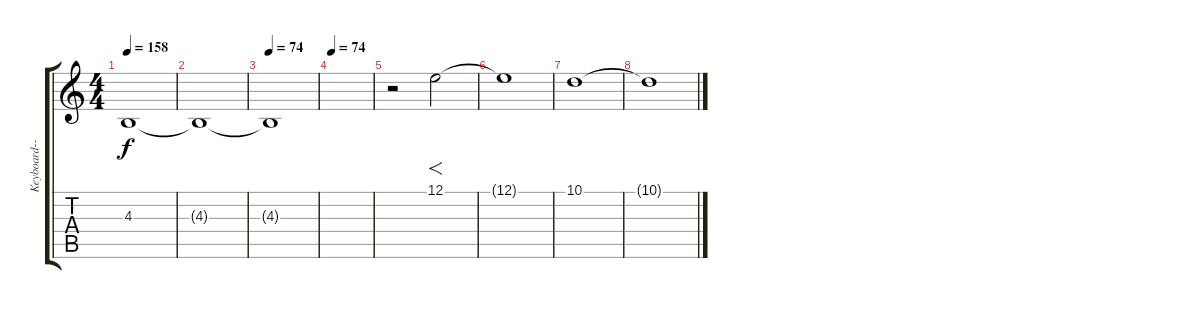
\track ("" "Keyboard--") {instrument stringensemble1}
\staff {score tabs}
\tuning (E4 B3 G3 D3 A2 E2) {hide}
\ts (4 4)
\tempo 158
\clef g2
\ks c
4.3{t}.1{dy f} |
4.3{t}.1 |
\tempo 74
4.3{t}.1 |
\section ("" "")
\tempo 74
|
r.2 12.1.2{f} |
12.1{t}.1 |
10.1.1 |
10.1{t}.1
